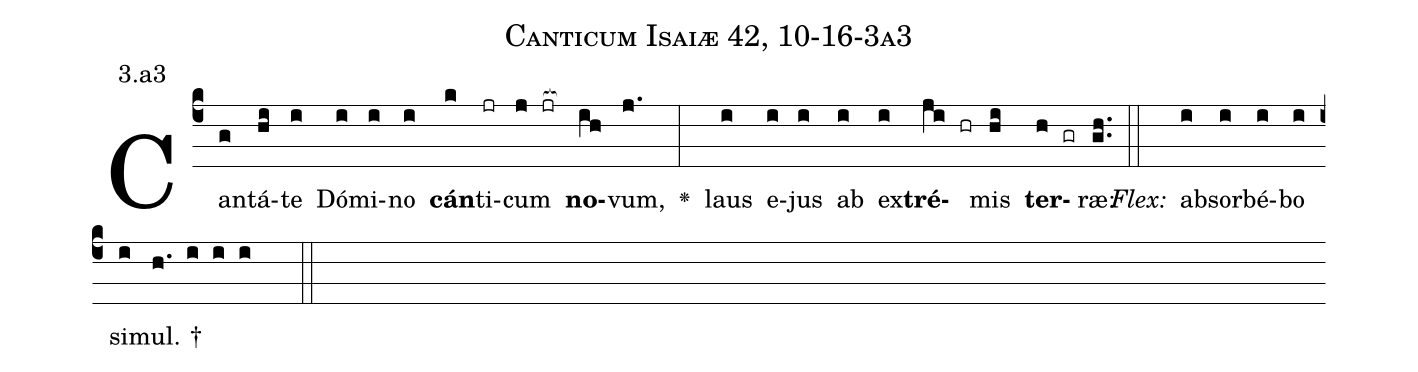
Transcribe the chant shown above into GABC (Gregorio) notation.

name: Canticum Isaiæ 42, 10-16-3a3;
annotation: 3.a3;
%%
(c4)Can(g)tá(hi)te(i) Dó(i)mi(i)no(i) <b>cán</b>(k)ti(jr)cum(j jr[ocb:1{]) <b>no</b>(ih[ocb:0}])vum,(j.) <v>\greheightstar</v>(:) laus(i) e(i)jus(i) ab(i) ex(i)<b>tré</b>(ji hr)mis(hi) <b>ter</b>(h gr)ræ:(gh..) (::)
<i>Flex:</i>()  ab(i)sor(i)bé(i)bo(i) si(i)mul. †(h. i i i  ::)

%E(i) u(i) o(ji) u(hi) a(h) e.(gh..) (::)
